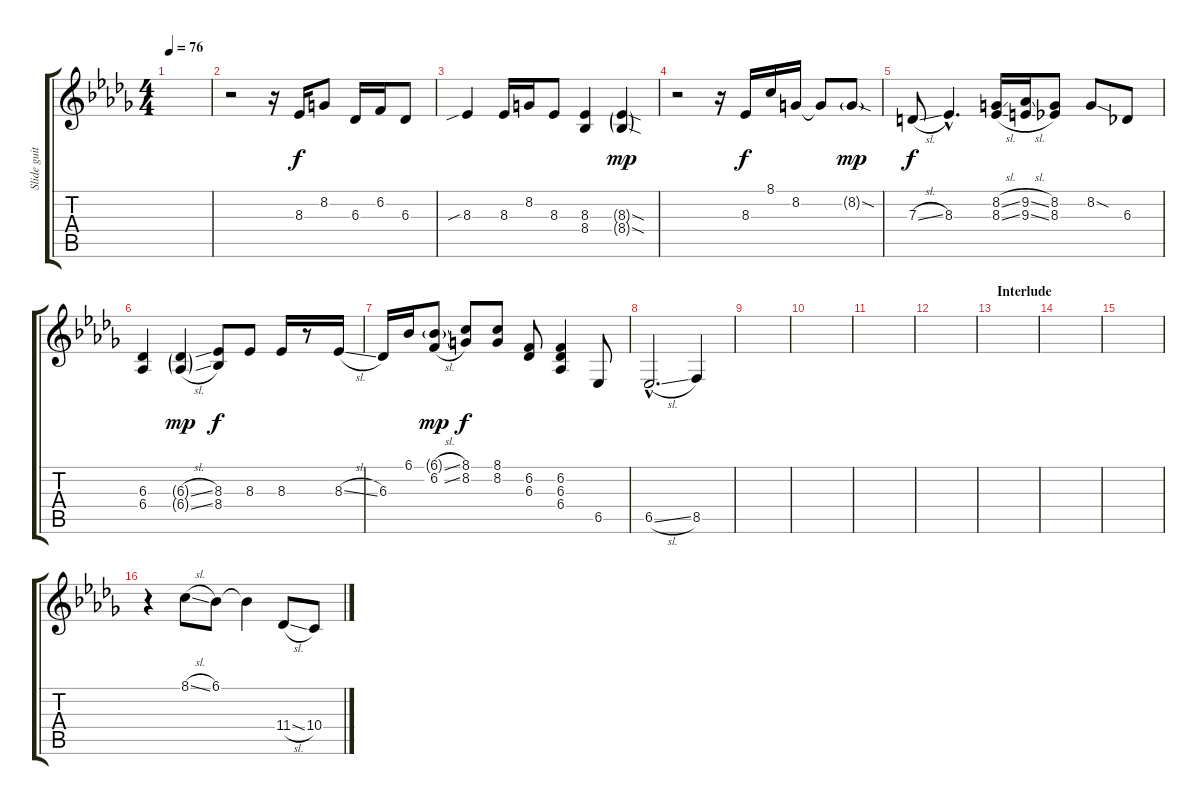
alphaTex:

\track ("Slide guitar" "Slide guit") {instrument violin}
\staff {score tabs}
\tuning (E4 B3 G3 D3 A2 E2) {hide}
\ts (4 4)
\tempo 76
\clef g2
\ks db
|
r.2 r.16 8.3.16 8.2.8 6.3.16 6.2.16 6.3.8 |
8.3{sib}.4 8.3.16 8.2.16 8.3.8 (8.3 8.4).4 (8.3{sod g} 8.4{sod g}).4{dy mp} |
r.2 r.16 8.3.16{dy f} 8.1.16 8.2.16 8.2{t}.8 8.2{sod g}.8{dy mp} |
7.3{sl}.8{dy f} 8.3{hac}.4{d} (8.2{sl} 8.3{sl}).16 (9.2{sl} 9.3{sl}).16 (8.2 8.3).8 8.2{sod}.8 6.3.8 |
(6.3 6.4).4 (6.3{sl g} 6.4{sl g}).4{dy mp} (8.3 8.4).8{dy f} 8.3.8 8.3.16 r.8 8.3{sl}.16 |
6.3.16 6.1.16 (6.1{sl g} 6.2{sl}).8{dy mp} (8.1 8.2).8{dy f} (8.1 8.2).8 (6.2 6.3).8 (6.2 6.3 6.4).4 6.5.8 |
6.5{sl hac}.2{d} 8.5.4 |
|
|
|
|
\section ("" "Interlude")
|
|
|
r.4 8.1{sl}.8 6.1.8 6.1{t}.4 11.4{sl}.8 10.4.8
